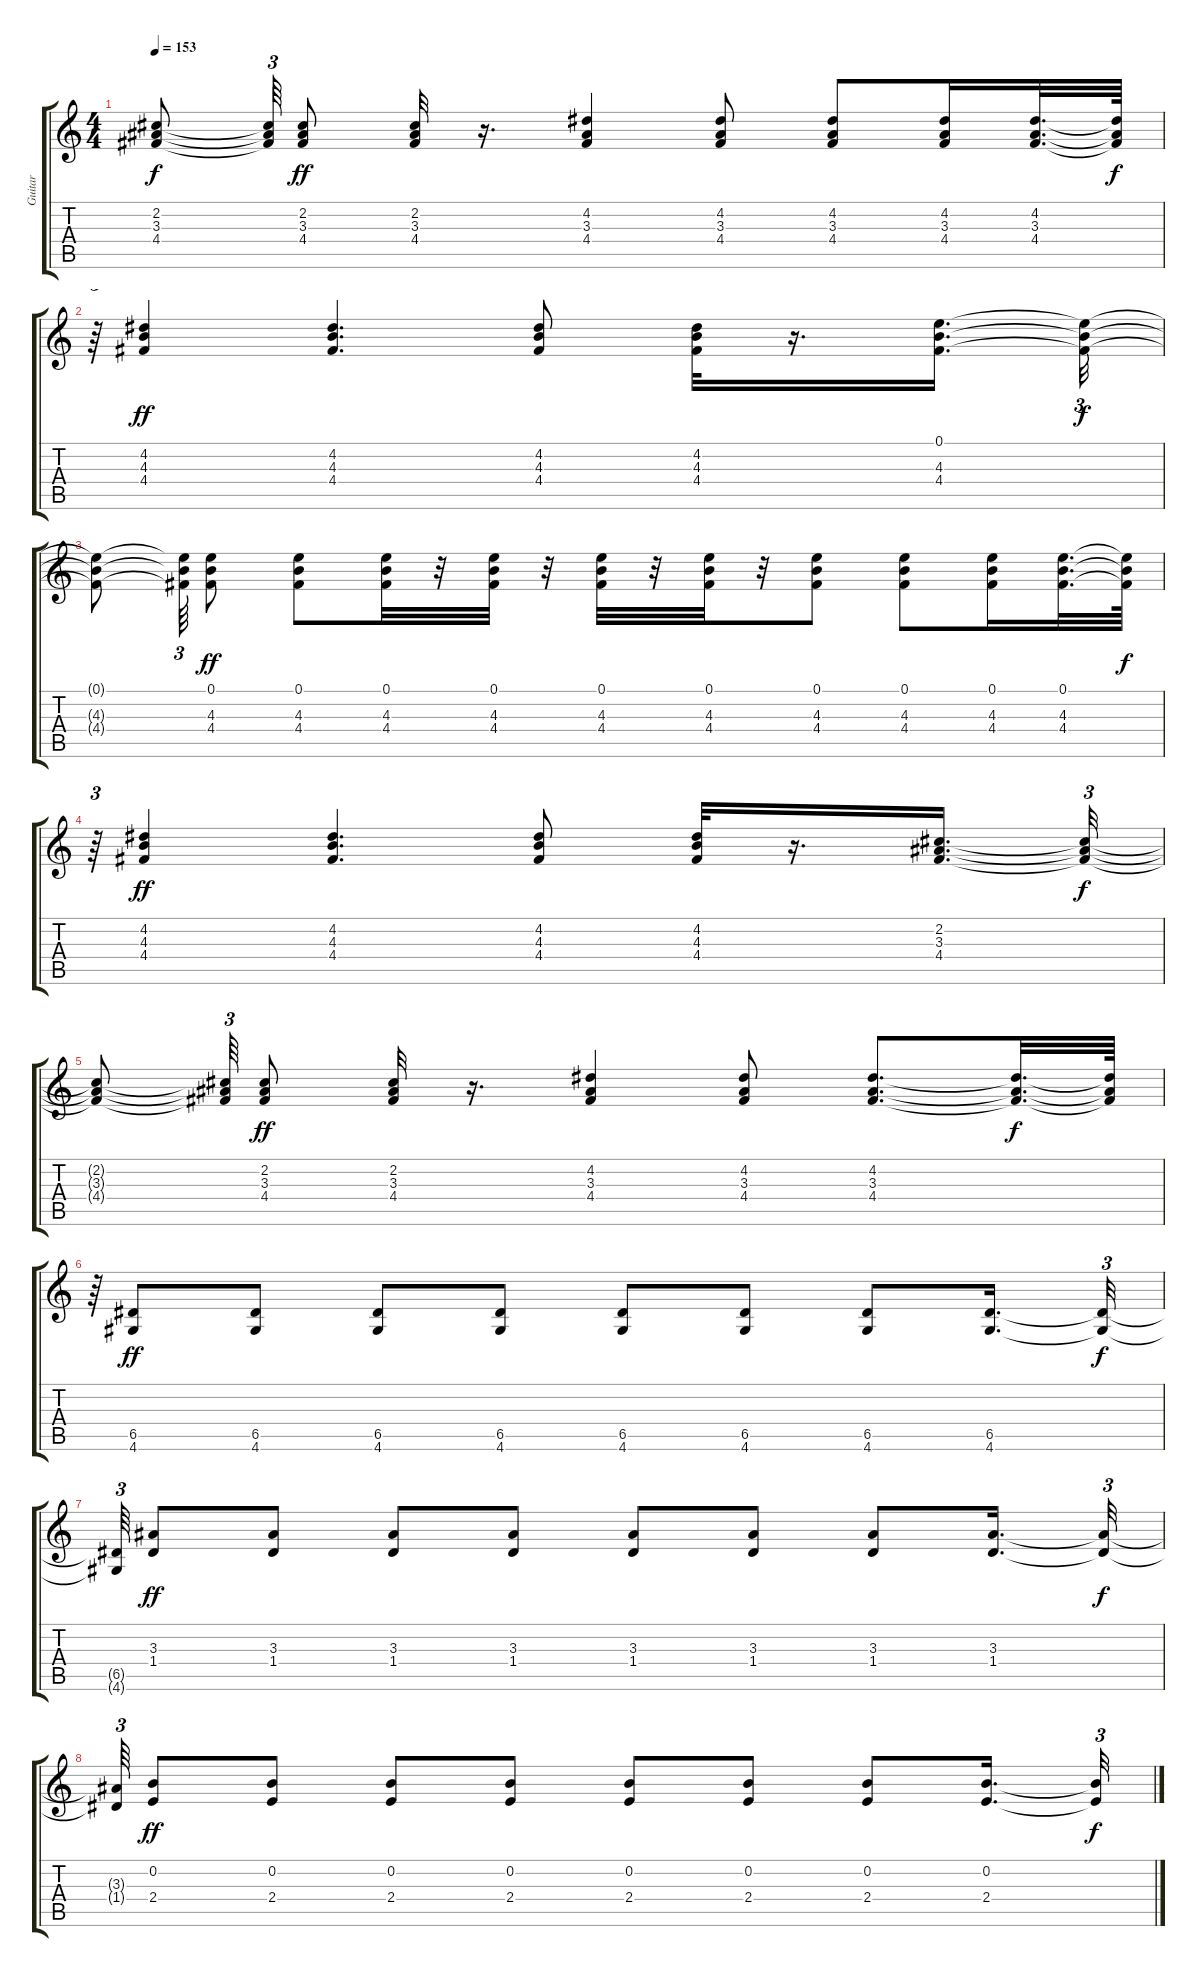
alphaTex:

\track ("Guitar" "Guitar") {instrument distortionguitar}
\staff {score tabs}
\tuning (E4 B3 G3 D3 A2 E2) {hide}
\ts (4 4)
\tempo 153
\clef g2
\ks c
(2.2{t} 3.3{t} 4.4{t}).8{dy f} (2.2{t} 3.3{t} 4.4{t}).64{tu (3 2)} (2.2 3.3 4.4).8{dy ff} (2.2 3.3 4.4).32 r.16{d} (4.2 3.3 4.4).4 (4.2 3.3 4.4).8 (4.2 3.3 4.4).8 (4.2 3.3 4.4).16 (4.2 3.3 4.4).32{d} (4.2{t} 3.3{t} 4.4{t}).64{dy f} |
r.64{tu (3 2)} (4.2 4.3 4.4).4{dy ff} (4.2 4.3 4.4).4{d} (4.2 4.3 4.4).8 (4.2 4.3 4.4).32 r.16{d} (0.1 4.3 4.4).16{d} (0.1{t} 4.3{t} 4.4{t}).32{tu (3 2) dy f} |
(0.1{t} 4.3{t} 4.4{t}).8 (0.1{t} 4.3{t} 4.4{t}).64{tu (3 2)} (0.1 4.3 4.4).8{dy ff} (0.1 4.3 4.4).8 (0.1 4.3 4.4).32 r.32 (0.1 4.3 4.4).32 r.32 (0.1 4.3 4.4).32 r.32 (0.1 4.3 4.4).32 r.32 (0.1 4.3 4.4).8 (0.1 4.3 4.4).8 (0.1 4.3 4.4).16 (0.1 4.3 4.4).32{d} (0.1{t} 4.3{t} 4.4{t}).64{dy f} |
r.64{tu (3 2)} (4.2 4.3 4.4).4{dy ff} (4.2 4.3 4.4).4{d} (4.2 4.3 4.4).8 (4.2 4.3 4.4).32 r.16{d} (2.2 3.3 4.4).16{d} (2.2{t} 3.3{t} 4.4{t}).32{tu (3 2) dy f} |
(2.2{t} 3.3{t} 4.4{t}).8 (2.2{t} 3.3{t} 4.4{t}).64{tu (3 2)} (2.2 3.3 4.4).8{dy ff} (2.2 3.3 4.4).32 r.16{d} (4.2 3.3 4.4).4 (4.2 3.3 4.4).8 (4.2 3.3 4.4).8{d} (4.2{t} 3.3{t} 4.4{t}).32{d dy f} (4.2{t} 3.3{t} 4.4{t}).64 |
r.64{tu (3 2)} (6.5 4.6).8{dy ff} (6.5 4.6).8 (6.5 4.6).8 (6.5 4.6).8 (6.5 4.6).8 (6.5 4.6).8 (6.5 4.6).8 (6.5 4.6).16{d} (6.5{t} 4.6{t}).32{tu (3 2) dy f} |
(6.5{t} 4.6{t}).64{tu (3 2)} (3.3 1.4).8{dy ff} (3.3 1.4).8 (3.3 1.4).8 (3.3 1.4).8 (3.3 1.4).8 (3.3 1.4).8 (3.3 1.4).8 (3.3 1.4).16{d} (3.3{t} 1.4{t}).32{tu (3 2) dy f} |
(3.3{t} 1.4{t}).64{tu (3 2)} (0.2 2.4).8{dy ff} (0.2 2.4).8 (0.2 2.4).8 (0.2 2.4).8 (0.2 2.4).8 (0.2 2.4).8 (0.2 2.4).8 (0.2 2.4).16{d} (0.2{t} 2.4{t}).32{tu (3 2) dy f}
